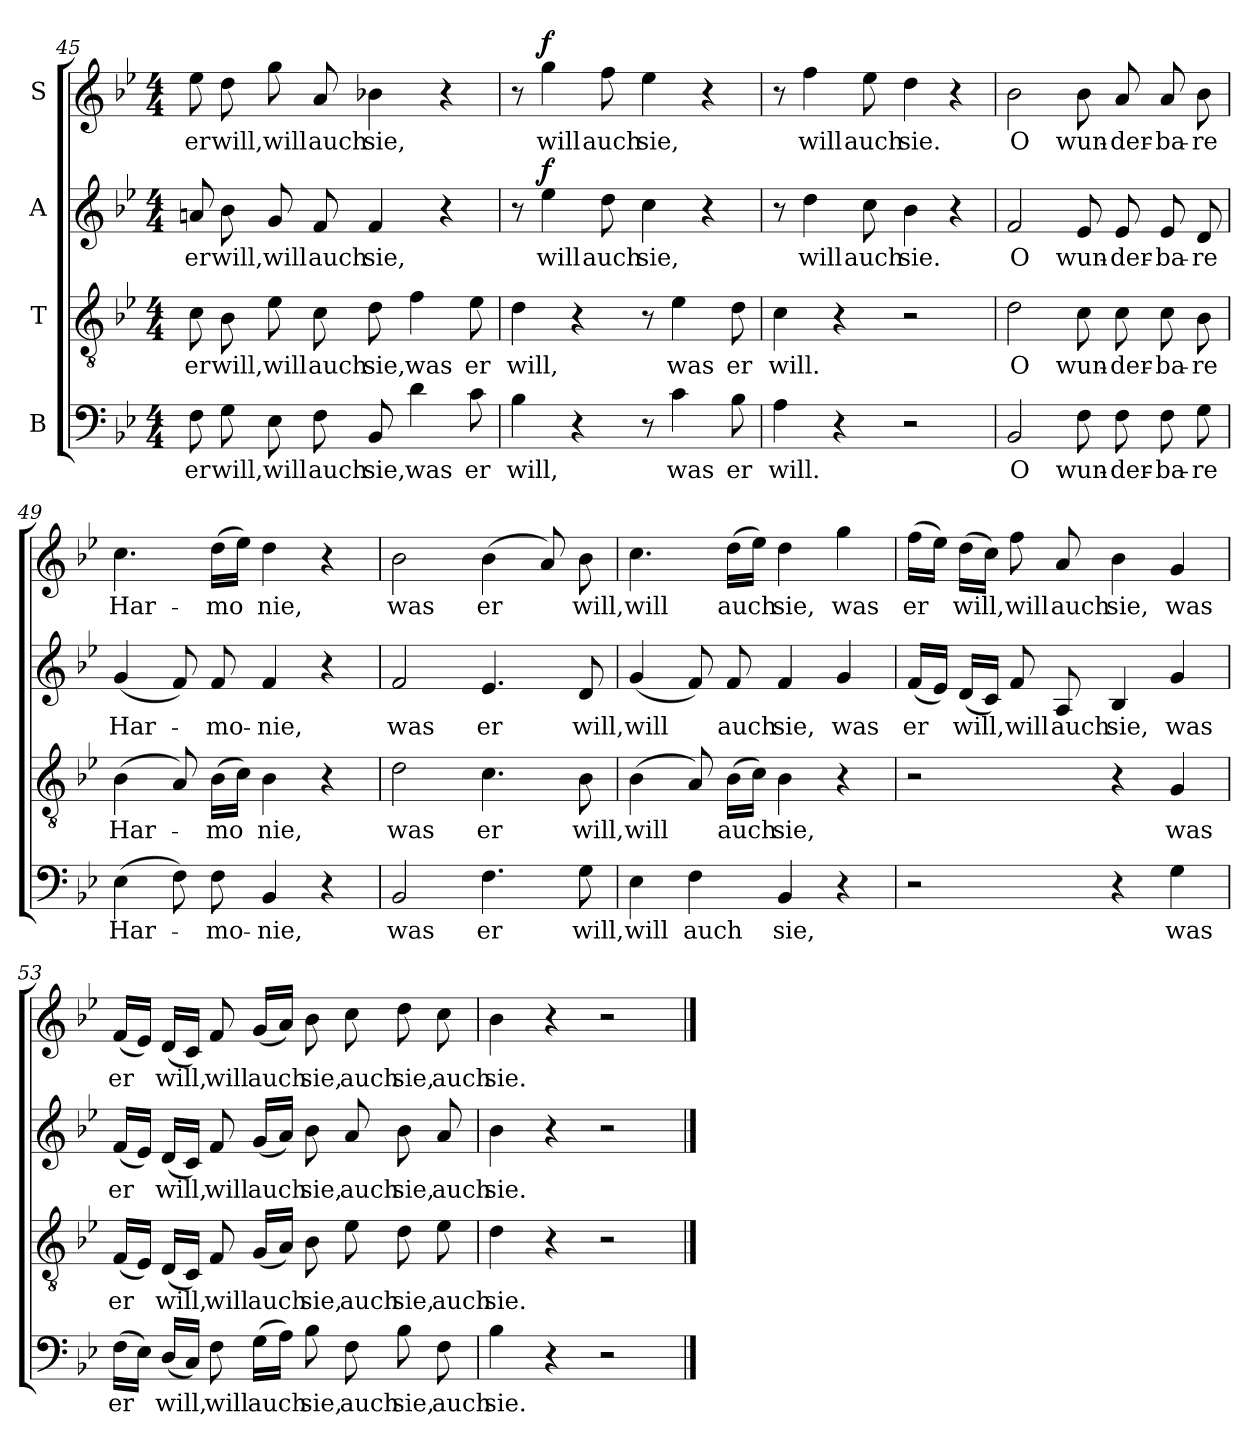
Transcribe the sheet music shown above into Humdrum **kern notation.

**kern	**text	**kern	**text	**kern	**text	**dynam	**kern	**text	**dynam
*part4	*part4	*part3	*part3	*part2	*part2	*part2	*part1	*part1	*part1
*staff4	*staff4	*staff3	*staff3	*staff2	*staff2	*staff2	*staff1	*staff1	*staff1
*I"B	*	*I"T	*	*I"A	*	*	*I"S	*	*
*clefF4	*	*clefGv2	*	*clefG2	*	*	*clefG2	*	*
*k[b-e-]	*	*k[b-e-]	*	*k[b-e-]	*	*	*k[b-e-]	*	*
*B-:	*	*B-:	*	*B-:	*	*	*B-:	*	*
*M4/4	*	*M4/4	*	*M4/4	*	*	*M4/4	*	*
=45	=45	=45	=45	=45	=45	=45	=45	=45	=45
!	!LO:LY:b	!	!LO:LY:b	!	!LO:LY:b	!	!	!LO:LY:b	!
8F\	er	8c\	er	8an/	er	.	8ee-\	er	.
!	!LO:LY:b	!	!LO:LY:b	!	!LO:LY:b	!	!	!LO:LY:b	!
8G\	will,	8B-\	will,	8b-\	will,	.	8dd\	will,	.
!	!LO:LY:b	!	!LO:LY:b	!	!LO:LY:b	!	!	!LO:LY:b	!
8E-\	will	8e-\	will	8g/	will	.	8gg\	will	.
!	!LO:LY:b	!	!LO:LY:b	!	!LO:LY:b	!	!	!LO:LY:b	!
8F\	auch	8c\	auch	8f/	auch	.	8a/	auch	.
!	!LO:LY:b	!	!LO:LY:b	!	!LO:LY:b	!	!	!LO:LY:b	!
8BB-/	sie,	8d\	sie,	4f/	sie,	.	4b-X\	sie,	.
!	!LO:LY:b	!	!LO:LY:b	!	!	!	!	!	!
4d\	was	4f\	was	.	.	.	.	.	.
.	.	.	.	4r	.	.	4r	.	.
!	!LO:LY:b	!	!LO:LY:b	!	!	!	!	!	!
8c\	er	8e-\	er	.	.	.	.	.	.
!!LO:LB:g=z
=46	=46	=46	=46	=46	=46	=46	=46	=46	=46
!	!LO:LY:b	!	!LO:LY:b	!	!	!	!	!	!
4B-\	will,	4d\	will,	8r	.	.	8r	.	.
!	!	!	!	!	!LO:LY:b	!LO:DY:a	!	!LO:LY:b	!LO:DY:a
.	.	.	.	4ee-\	will	f	4gg\	will	f
4r	.	4r	.	.	.	.	.	.	.
!	!	!	!	!	!LO:LY:b	!	!	!LO:LY:b	!
.	.	.	.	8dd\	auch	.	8ff\	auch	.
!	!	!	!	!	!LO:LY:b	!	!	!LO:LY:b	!
8r	.	8r	.	4cc\	sie,	.	4ee-\	sie,	.
!	!LO:LY:b	!	!LO:LY:b	!	!	!	!	!	!
4c\	was	4e-\	was	.	.	.	.	.	.
.	.	.	.	4r	.	.	4r	.	.
!	!LO:LY:b	!	!LO:LY:b	!	!	!	!	!	!
8B-\	er	8d\	er	.	.	.	.	.	.
=47	=47	=47	=47	=47	=47	=47	=47	=47	=47
!	!LO:LY:b	!	!LO:LY:b	!	!	!	!	!	!
4A\	will.	4c\	will.	8r	.	.	8r	.	.
!	!	!	!	!	!LO:LY:b	!	!	!LO:LY:b	!
.	.	.	.	4dd\	will	.	4ff\	will	.
4r	.	4r	.	.	.	.	.	.	.
!	!	!	!	!	!LO:LY:b	!	!	!LO:LY:b	!
.	.	.	.	8cc\	auch	.	8ee-\	auch	.
!	!	!	!	!	!LO:LY:b	!	!	!LO:LY:b	!
2r	.	2r	.	4b-\	sie.	.	4dd\	sie.	.
.	.	.	.	4r	.	.	4r	.	.
=48	=48	=48	=48	=48	=48	=48	=48	=48	=48
!	!LO:LY:b	!	!LO:LY:b	!	!LO:LY:b	!	!	!LO:LY:b	!
2BB-/	O	2d\	O	2f/	O	.	2b-\	O	.
!	!LO:LY:b	!	!LO:LY:b	!	!LO:LY:b	!	!	!LO:LY:b	!
8F\	wun-	8c\	wun-	8e-/	wun-	.	8b-\	wun-	.
!	!LO:LY:b	!	!LO:LY:b	!	!LO:LY:b	!	!	!LO:LY:b	!
8F\	-der-	8c\	-der-	8e-/	-der-	.	8a/	-der-	.
!	!LO:LY:b	!	!LO:LY:b	!	!LO:LY:b	!	!	!LO:LY:b	!
8F\	-ba-	8c\	-ba-	8e-/	-ba-	.	8a/	-ba-	.
!	!LO:LY:b	!	!LO:LY:b	!	!LO:LY:b	!	!	!LO:LY:b	!
8G\	-re	8B-\	-re	8d/	-re	.	8b-\	-re	.
!!LO:PB:g=z
=49	=49	=49	=49	=49	=49	=49	=49	=49	=49
!	!LO:LY:b	!	!LO:LY:b	!	!LO:LY:b	!	!	!LO:LY:b	!
(>4E-\	Har-	(>4B-\	Har-	(<4g/	Har-	.	4.cc\	Har-	.
8F\)	.	8A/)	.	8f/)	.	.	.	.	.
!	!LO:LY:b	!	!LO:LY:b	!	!LO:LY:b	!	!	!LO:LY:b	!
8F\	-mo-	(>16B-\LL	-mo	8f/	-mo-	.	(>16dd\LL	-mo	.
.	.	16c\JJ)	.	.	.	.	16ee-\JJ)	.	.
!	!LO:LY:b	!	!LO:LY:b	!	!LO:LY:b	!	!	!LO:LY:b	!
4BB-/	-nie,	4B-\	nie,	4f/	-nie,	.	4dd\	nie,	.
4r	.	4r	.	4r	.	.	4r	.	.
=50	=50	=50	=50	=50	=50	=50	=50	=50	=50
!	!LO:LY:b	!	!LO:LY:b	!	!LO:LY:b	!	!	!LO:LY:b	!
2BB-/	was	2d\	was	2f/	was	.	2b-\	was	.
!	!LO:LY:b	!	!LO:LY:b	!	!LO:LY:b	!	!	!LO:LY:b	!
4.F\	er	4.c\	er	4.e-/	er	.	(>4b-\	er	.
.	.	.	.	.	.	.	8a/)	.	.
!	!LO:LY:b	!	!LO:LY:b	!	!LO:LY:b	!	!	!LO:LY:b	!
8G\	will,	8B-\	will,	8d/	will,	.	8b-\	will,	.
=51	=51	=51	=51	=51	=51	=51	=51	=51	=51
!	!LO:LY:b	!	!LO:LY:b	!	!LO:LY:b	!	!	!LO:LY:b	!
4E-\	will	(>4B-\	will	(<4g/	will	.	4.cc\	will	.
!	!LO:LY:b	!	!	!	!	!	!	!	!
4F\	auch	8A/)	.	8f/)	.	.	.	.	.
!	!	!	!LO:LY:b	!	!LO:LY:b	!	!	!LO:LY:b	!
.	.	(>16B-\LL	auch	8f/	auch	.	(>16dd\LL	auch	.
.	.	16c\JJ)	.	.	.	.	16ee-\JJ)	.	.
!	!LO:LY:b	!	!LO:LY:b	!	!LO:LY:b	!	!	!LO:LY:b	!
4BB-/	sie,	4B-\	sie,	4f/	sie,	.	4dd\	sie,	.
!	!	!	!	!	!LO:LY:b	!	!	!LO:LY:b	!
4r	.	4r	.	4g/	was	.	4gg\	was	.
!!LO:LB:g=z
=52	=52	=52	=52	=52	=52	=52	=52	=52	=52
!	!	!	!	!	!LO:LY:b	!	!	!LO:LY:b	!
2r	.	2r	.	(<16f/LL	er	.	(>16ff\LL	er	.
.	.	.	.	16e-/JJ)	.	.	16ee-\JJ)	.	.
!	!	!	!	!	!LO:LY:b	!	!	!LO:LY:b	!
.	.	.	.	(<16d/LL	will,	.	(>16dd\LL	will,	.
.	.	.	.	16c/JJ)	.	.	16cc\JJ)	.	.
!	!	!	!	!	!LO:LY:b	!	!	!LO:LY:b	!
.	.	.	.	8f/	will	.	8ff\	will	.
!	!	!	!	!	!LO:LY:b	!	!	!LO:LY:b	!
.	.	.	.	8A/	auch	.	8a/	auch	.
!	!	!	!	!	!LO:LY:b	!	!	!LO:LY:b	!
4r	.	4r	.	4B-/	sie,	.	4b-\	sie,	.
!	!LO:LY:b	!	!LO:LY:b	!	!LO:LY:b	!	!	!LO:LY:b	!
4G\	was	4G/	was	4g/	was	.	4g/	was	.
=53	=53	=53	=53	=53	=53	=53	=53	=53	=53
!	!LO:LY:b	!	!LO:LY:b	!	!LO:LY:b	!	!	!LO:LY:b	!
(>16F\LL	er	(<16F/LL	er	(<16f/LL	er	.	(<16f/LL	er	.
16E-\JJ)	.	16E-/JJ)	.	16e-/JJ)	.	.	16e-/JJ)	.	.
!	!LO:LY:b	!	!LO:LY:b	!	!LO:LY:b	!	!	!LO:LY:b	!
(<16D/LL	will,	(<16D/LL	will,	(<16d/LL	will,	.	(<16d/LL	will,	.
16C/JJ)	.	16C/JJ)	.	16c/JJ)	.	.	16c/JJ)	.	.
!	!LO:LY:b	!	!LO:LY:b	!	!LO:LY:b	!	!	!LO:LY:b	!
8F\	will	8F/	will	8f/	will	.	8f/	will	.
!	!LO:LY:b	!	!LO:LY:b	!	!LO:LY:b	!	!	!LO:LY:b	!
(>16G\LL	auch	(<16G/LL	auch	(<16g/LL	auch	.	(<16g/LL	auch	.
16A\JJ)	.	16A/JJ)	.	16a/JJ)	.	.	16a/JJ)	.	.
!	!LO:LY:b	!	!LO:LY:b	!	!LO:LY:b	!	!	!LO:LY:b	!
8B-\	sie,	8B-\	sie,	8b-\	sie,	.	8b-\	sie,	.
!	!LO:LY:b	!	!LO:LY:b	!	!LO:LY:b	!	!	!LO:LY:b	!
8F\	auch	8e-\	auch	8a/	auch	.	8cc\	auch	.
!	!LO:LY:b	!	!LO:LY:b	!	!LO:LY:b	!	!	!LO:LY:b	!
8B-\	sie,	8d\	sie,	8b-\	sie,	.	8dd\	sie,	.
!	!LO:LY:b	!	!LO:LY:b	!	!LO:LY:b	!	!	!LO:LY:b	!
8F\	auch	8e-\	auch	8a/	auch	.	8cc\	auch	.
=54	=54	=54	=54	=54	=54	=54	=54	=54	=54
!	!LO:LY:b	!	!LO:LY:b	!	!LO:LY:b	!	!	!LO:LY:b	!
4B-\	sie.	4d\	sie.	4b-\	sie.	.	4b-\	sie.	.
4r	.	4r	.	4r	.	.	4r	.	.
2r	.	2r	.	2r	.	.	2r	.	.
==	==	==	==	==	==	==	==	==	==
*-	*-	*-	*-	*-	*-	*-	*-	*-	*-
